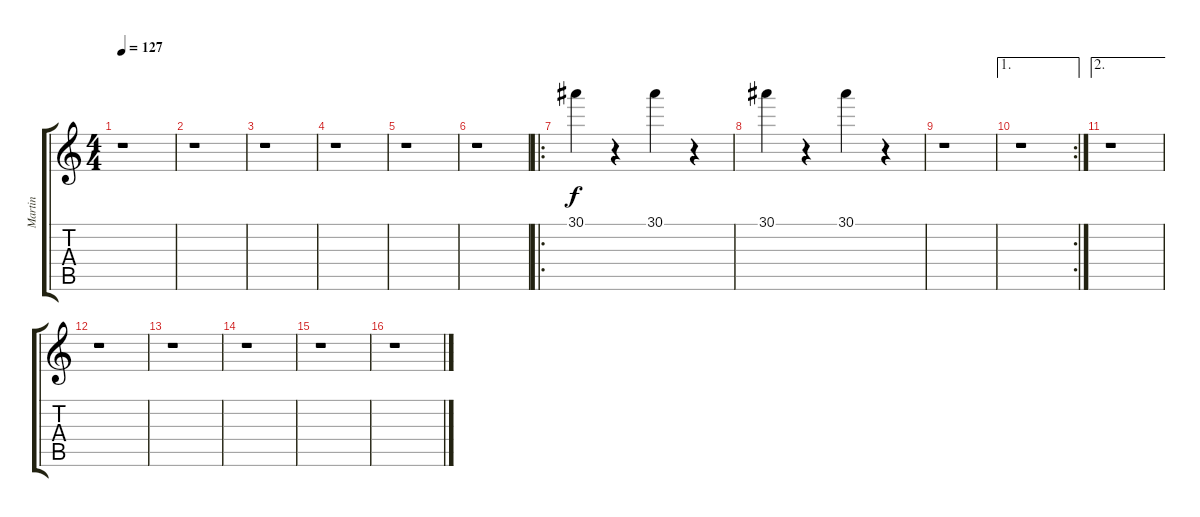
\track ("Martin" "Martin") {instrument stringensemble1}
\staff {score tabs}
\tuning (E4 B3 G3 D3 A2 E2) {hide}
\ts (4 4)
\tempo 127
\clef g2
\ks c
r.1{dy f} |
r.1 |
r.1 |
r.1 |
r.1 |
r.1 |
\ro
30.1.4{instrument stringensemble1} r.4 30.1.4 r.4 |
30.1.4 r.4 30.1.4 r.4 |
r.1 |
\ae 1
\rc 2
r.1 |
\ae 2
r.1 |
r.1 |
r.1 |
r.1 |
r.1 |
r.1
